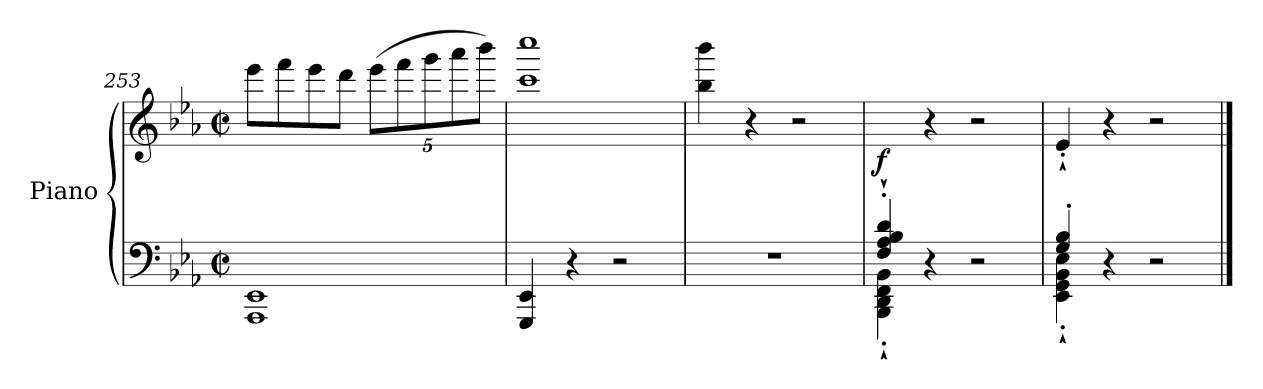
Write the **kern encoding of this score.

**kern	**kern	**dynam
*part1	*part1	*part1
*staff2	*staff1	*staff1/2
*I"Piano	*	*
*I'Pno	*	*
*clefF4	*clefG2	*
*k[b-e-a-]	*k[b-e-a-]	*
*M4/4	*M4/4	*
*met(c|)	*met(c|)	*
=253	=253	=253
1AAA- 1EE-	8eee-\L	.
.	8fff\	.
.	8eee-\	.
.	8ddd\J	.
*	*Xbrackettup	*
.	(10eee-\L	.
.	10fff\	.
.	10ggg\	.
.	10aaa-\	.
.	10bbb-\J)	.
=254	=254	=254
!	!	!LO:DY:b
4GGG/ 4EE-/	1ccc 1cccc	other-dynamics
4r	.	.
2r	.	.
=255	=255	=255
1r	4bb-\ 4bbb-\	.
.	4r	.
.	2r	.
=256	=256	=256
*^	*	*
!	!	!	!LO:DY:b
4F/`' 4A-/`' 4B-/`' 4d/`'	4BBB-\`' 4DD\`' 4FF\`' 4BB-\`'	4ryy	f
2.ryy	4r	4r	.
.	2r	2r	.
=257	=257	=257	=257
4G/' 4B-/'	4EE-\`' 4GG\`' 4BB-\`' 4E-\`'	4e-`'/	.
2.ryy	4r	4r	.
.	2r	2r	.
*v	*v	*	*
==	==	==
*-	*-	*-
